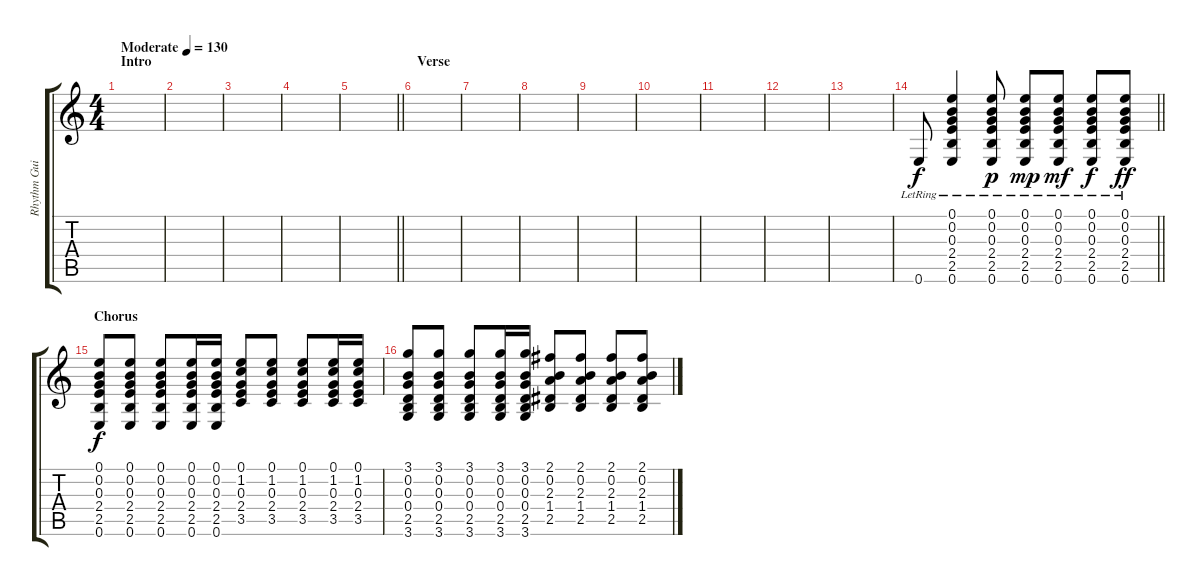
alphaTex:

\track ("Rhythm Guitar (Overdub)" "Rhythm Gui") {instrument acousticguitarsteel}
\staff {score tabs}
\tuning (E4 B3 G3 D3 A2 E2) {hide}
\ts (4 4)
\section ("" "Intro")
\tempo (130 "Moderate")
\clef g2
\ks c
|
|
|
|
\barLineRight lightlight
|
\section ("" "Verse")
|
|
|
|
|
|
|
|
\barLineRight lightlight
0.6{lr}.8 (0.1 0.2 0.3{lr} 2.4{lr} 2.5{lr} 0.6{lr}).4 (0.1{lr} 0.2{lr} 0.3{lr} 2.4{lr} 2.5{lr} 0.6{lr}).8{dy p} (0.1{lr} 0.2{lr} 0.3{lr} 2.4{lr} 2.5{lr} 0.6{lr}).8{dy mp} (0.1{lr} 0.2{lr} 0.3{lr} 2.4{lr} 2.5{lr} 0.6{lr}).8{dy mf} (0.1{lr} 0.2{lr} 0.3{lr} 2.4{lr} 2.5{lr} 0.6{lr}).8{dy f} (0.1{lr} 0.2{lr} 0.3{lr} 2.4{lr} 2.5{lr} 0.6{lr}).8{dy ff} |
\section ("" "Chorus")
(0.1 0.2 0.3 2.4 2.5 0.6).8{dy f} (0.1 0.2 0.3 2.4 2.5 0.6).8 (0.1 0.2 0.3 2.4 2.5 0.6).8 (0.1 0.2 0.3 2.4 2.5 0.6).16 (0.1 0.2 0.3 2.4 2.5 0.6).16 (0.1 1.2 0.3 2.4 3.5).8 (0.1 1.2 0.3 2.4 3.5).8 (0.1 1.2 0.3 2.4 3.5).8 (0.1 1.2 0.3 2.4 3.5).16 (0.1 1.2 0.3 2.4 3.5).16 |
(3.1 0.2 0.3 0.4 2.5 3.6).8 (3.1 0.2 0.3 0.4 2.5 3.6).8 (3.1 0.2 0.3 0.4 2.5 3.6).8 (3.1 0.2 0.3 0.4 2.5 3.6).16 (3.1 0.2 0.3 0.4 2.5 3.6).16 (2.1 0.2 2.3 1.4 2.5).8 (2.1 0.2 2.3 1.4 2.5).8 (2.1 0.2 2.3 1.4 2.5).8 (2.1 0.2 2.3 1.4 2.5).8
